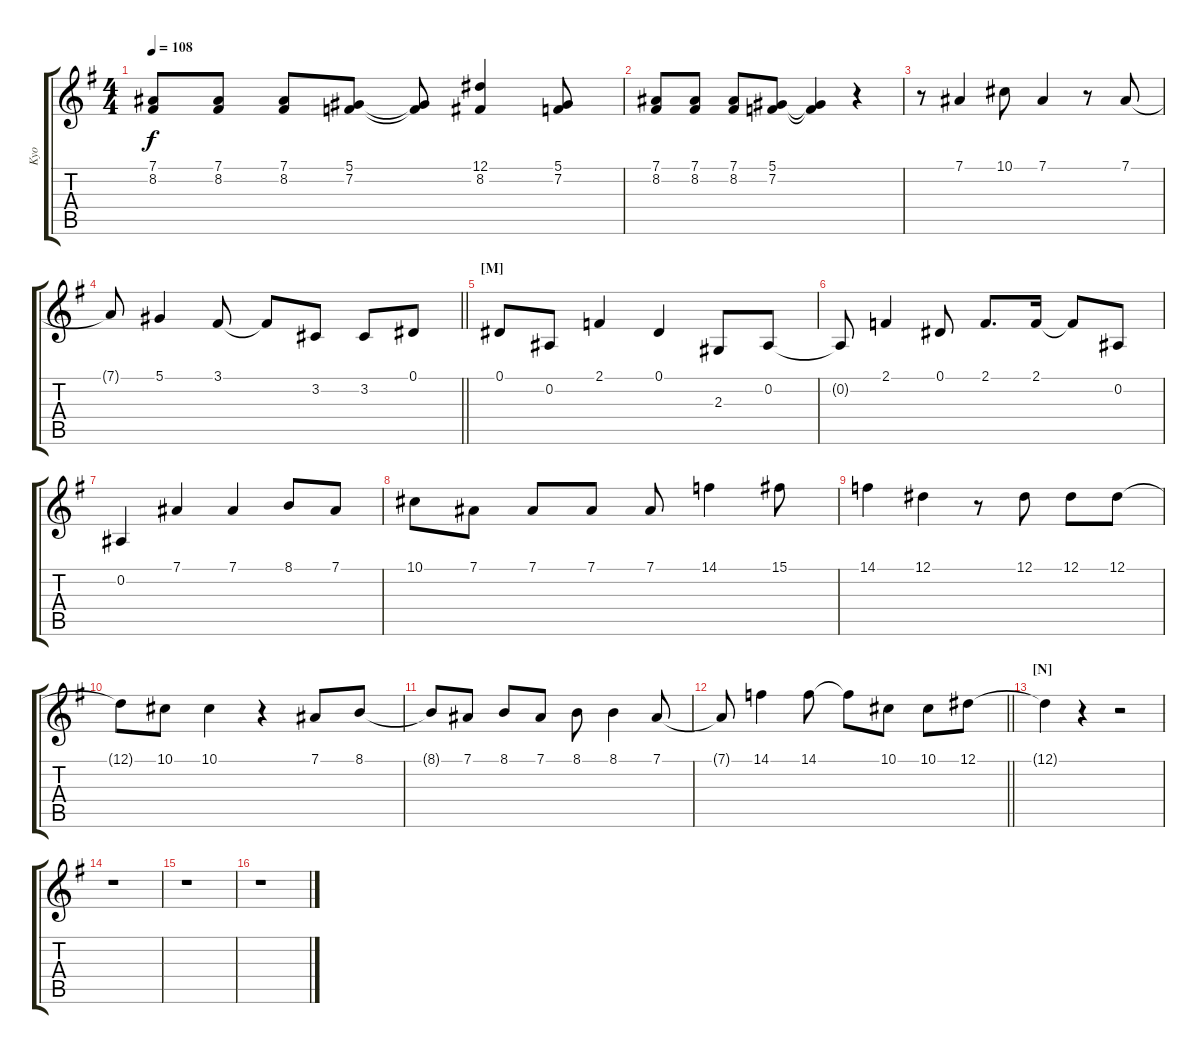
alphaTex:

\track ("Kyo" "Kyo") {instrument choiraahs}
\staff {score tabs}
\tuning (Eb4 Bb3 Gb3 Db3 Ab2 Eb2) {hide}
\ts (4 4)
\tempo 108
\clef g2
\ks g
(7.1 8.2).8{dy f} (7.1 8.2).8 (7.1 8.2).8 (5.1 7.2).8 (5.1{t} 7.2{t}).8 (12.1 8.2).4 (5.1 7.2).8 |
(7.1 8.2).8 (7.1 8.2).8 (7.1 8.2).8 (5.1 7.2).8 (5.1{t} 7.2{t}).4 r.4 |
r.8 7.1.4 10.1.8 7.1.4 r.8 7.1.8 |
\barLineRight lightlight
7.1{t}.8 5.1.4 3.1.8 3.1{t}.8 3.2.8 3.2.8 0.1.8 |
\section ("" "[M]")
0.1.8 0.2.8 2.1.4 0.1.4 2.3.8 0.2.8 |
0.2{t}.8 2.1.4 0.1.8 2.1.8{d} 2.1.16 2.1{t}.8 0.2.8 |
0.2.4 7.1.4 7.1.4 8.1.8 7.1.8 |
10.1.8 7.1.8 7.1.8 7.1.8 7.1.8 14.1.4 15.1.8 |
14.1.4 12.1.4 r.8 12.1.8 12.1.8 12.1.8 |
12.1{t}.8 10.1.8 10.1.4 r.4 7.1.8 8.1.8 |
8.1{t}.8 7.1.8 8.1.8 7.1.8 8.1.8 8.1.4 7.1.8 |
\barLineRight lightlight
7.1{t}.8 14.1.4 14.1.8 14.1{t}.8 10.1.8 10.1.8 12.1.8 |
\section ("" "[N]")
12.1{t}.4 r.4 r.2 |
r.1 |
r.1 |
r.1
